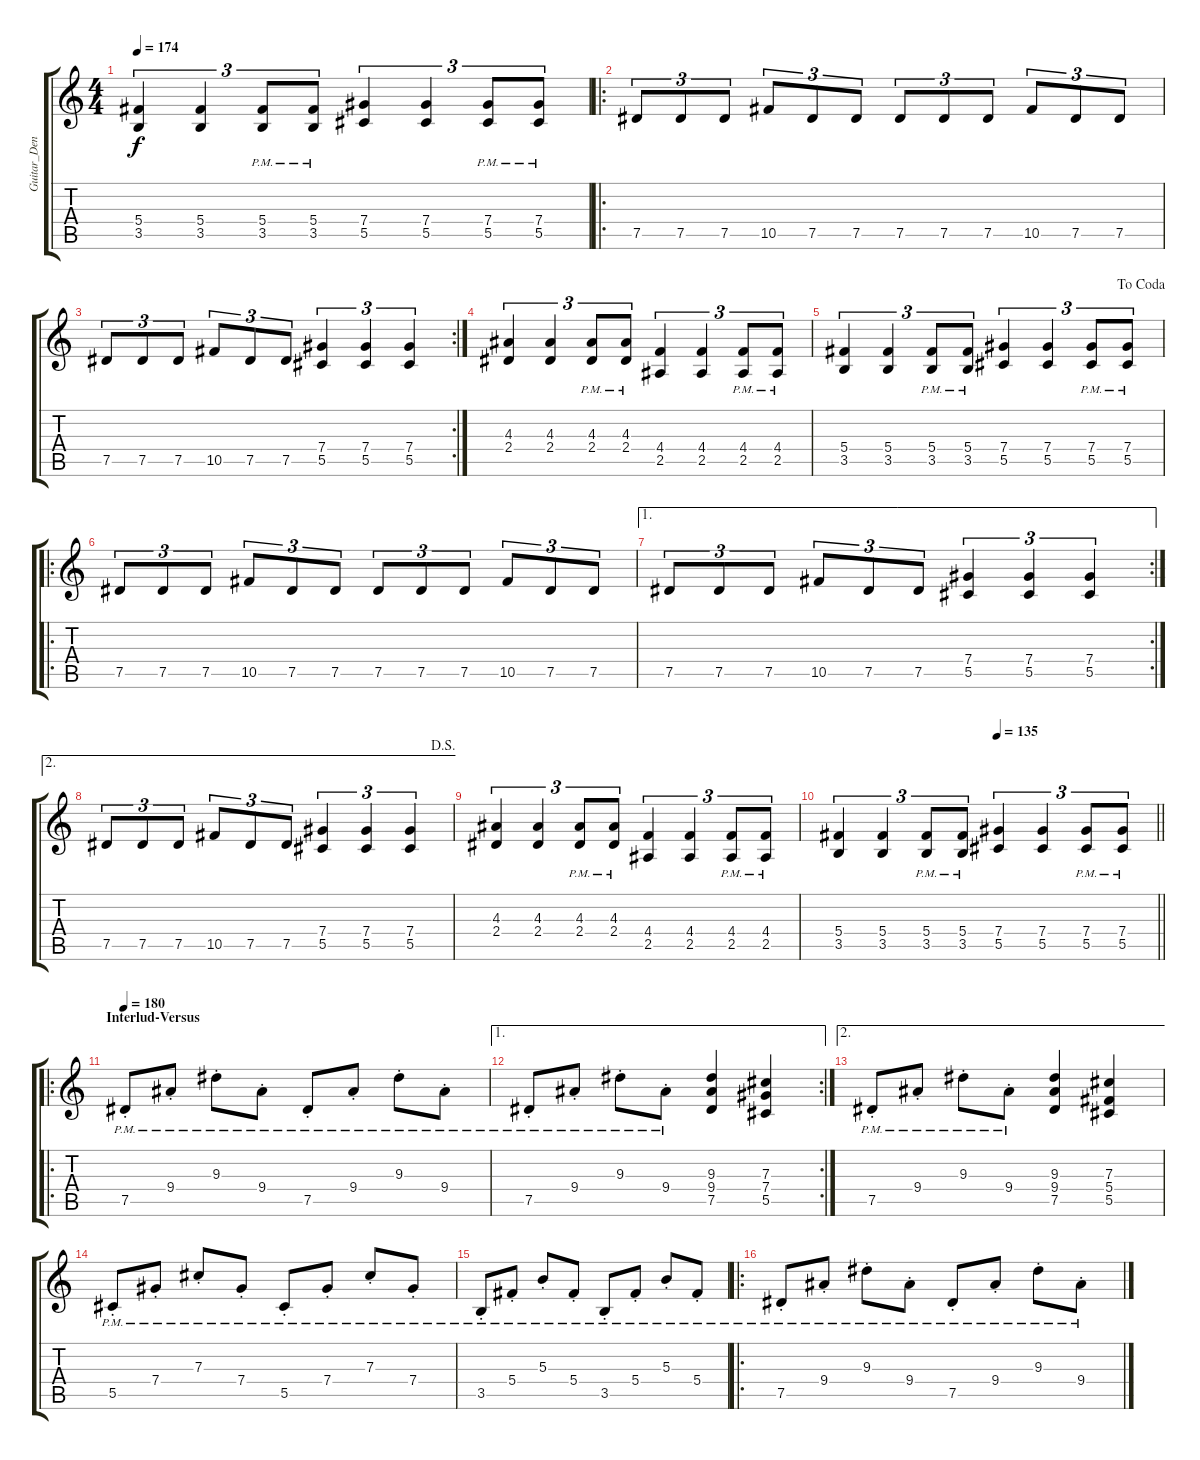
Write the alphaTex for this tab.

\track ("Guitar_DennisStratton" "Guitar_Den") {instrument distortionguitar}
\staff {score tabs}
\tuning (Eb4 Bb3 Gb3 Db3 Ab2 Eb2) {hide}
\ts (4 4)
\tempo 174
\clef g2
\ks c
(5.4 3.5).4{tu (3 2) dy f} (5.4 3.5).4{tu (3 2)} (5.4{pm} 3.5{pm}).8{tu (3 2)} (5.4{pm} 3.5{pm}).8{tu (3 2)} (7.4 5.5).4{tu (3 2)} (7.4 5.5).4{tu (3 2)} (7.4{pm} 5.5{pm}).8{tu (3 2)} (7.4{pm} 5.5{pm}).8{tu (3 2)} |
\ro
7.5.8{tu (3 2)} 7.5.8{tu (3 2)} 7.5.8{tu (3 2)} 10.5.8{tu (3 2)} 7.5.8{tu (3 2)} 7.5.8{tu (3 2)} 7.5.8{tu (3 2)} 7.5.8{tu (3 2)} 7.5.8{tu (3 2)} 10.5.8{tu (3 2)} 7.5.8{tu (3 2)} 7.5.8{tu (3 2)} |
\rc 2
7.5.8{tu (3 2)} 7.5.8{tu (3 2)} 7.5.8{tu (3 2)} 10.5.8{tu (3 2)} 7.5.8{tu (3 2)} 7.5.8{tu (3 2)} (7.4 5.5).4{tu (3 2)} (7.4 5.5).4{tu (3 2)} (7.4 5.5).4{tu (3 2)} |
(4.3 2.4).4{tu (3 2)} (4.3 2.4).4{tu (3 2)} (4.3{pm} 2.4{pm}).8{tu (3 2)} (4.3{pm} 2.4{pm}).8{tu (3 2)} (4.4 2.5).4{tu (3 2)} (4.4 2.5).4{tu (3 2)} (4.4{pm} 2.5{pm}).8{tu (3 2)} (4.4{pm} 2.5{pm}).8{tu (3 2)} |
\jump dacoda
(5.4 3.5).4{tu (3 2)} (5.4 3.5).4{tu (3 2)} (5.4{pm} 3.5{pm}).8{tu (3 2)} (5.4{pm} 3.5{pm}).8{tu (3 2)} (7.4 5.5).4{tu (3 2)} (7.4 5.5).4{tu (3 2)} (7.4{pm} 5.5{pm}).8{tu (3 2)} (7.4{pm} 5.5{pm}).8{tu (3 2)} |
\ro
7.5.8{tu (3 2)} 7.5.8{tu (3 2)} 7.5.8{tu (3 2)} 10.5.8{tu (3 2)} 7.5.8{tu (3 2)} 7.5.8{tu (3 2)} 7.5.8{tu (3 2)} 7.5.8{tu (3 2)} 7.5.8{tu (3 2)} 10.5.8{tu (3 2)} 7.5.8{tu (3 2)} 7.5.8{tu (3 2)} |
\ae 1
\rc 2
7.5.8{tu (3 2)} 7.5.8{tu (3 2)} 7.5.8{tu (3 2)} 10.5.8{tu (3 2)} 7.5.8{tu (3 2)} 7.5.8{tu (3 2)} (7.4 5.5).4{tu (3 2)} (7.4 5.5).4{tu (3 2)} (7.4 5.5).4{tu (3 2)} |
\ae 2
\jump dalsegno
7.5.8{tu (3 2)} 7.5.8{tu (3 2)} 7.5.8{tu (3 2)} 10.5.8{tu (3 2)} 7.5.8{tu (3 2)} 7.5.8{tu (3 2)} (7.4 5.5).4{tu (3 2)} (7.4 5.5).4{tu (3 2)} (7.4 5.5).4{tu (3 2)} |
(4.3 2.4).4{tu (3 2)} (4.3 2.4).4{tu (3 2)} (4.3{pm} 2.4{pm}).8{tu (3 2)} (4.3{pm} 2.4{pm}).8{tu (3 2)} (4.4 2.5).4{tu (3 2)} (4.4 2.5).4{tu (3 2)} (4.4{pm} 2.5{pm}).8{tu (3 2)} (4.4{pm} 2.5{pm}).8{tu (3 2)} |
\tempo (135 0.5)
\barLineRight lightlight
(5.4 3.5).4{tu (3 2)} (5.4 3.5).4{tu (3 2)} (5.4{pm} 3.5{pm}).8{tu (3 2)} (5.4{pm} 3.5{pm}).8{tu (3 2)} (7.4 5.5).4{tu (3 2)} (7.4 5.5).4{tu (3 2)} (7.4{pm} 5.5{pm}).8{tu (3 2)} (7.4{pm} 5.5{pm}).8{tu (3 2)} |
\ro
\section ("" "Interlud-Versus")
\tempo 180
7.5{pm st}.8 9.4{pm st}.8 9.3{pm st}.8 9.4{pm st}.8 7.5{pm st}.8 9.4{pm st}.8 9.3{pm st}.8 9.4{pm st}.8 |
\ae 1
\rc 2
7.5{pm st}.8 9.4{pm st}.8 9.3{pm st}.8 9.4{pm st}.8 (9.3 9.4 7.5).4 (7.3 7.4 5.5).4 |
\ae 2
7.5{pm st}.8 9.4{pm st}.8 9.3{pm st}.8 9.4{pm st}.8 (9.3 9.4 7.5).4 (7.3 5.4 5.5).4 |
5.5{pm st}.8 7.4{pm st}.8 7.3{pm st}.8 7.4{pm st}.8 5.5{pm st}.8 7.4{pm st}.8 7.3{pm st}.8 7.4{pm st}.8 |
3.5{pm st}.8 5.4{pm st}.8 5.3{pm st}.8 5.4{pm st}.8 3.5{pm st}.8 5.4{pm st}.8 5.3{pm st}.8 5.4{pm st}.8 |
\ro
7.5{pm st}.8 9.4{pm st}.8 9.3{pm st}.8 9.4{pm st}.8 7.5{pm st}.8 9.4{pm st}.8 9.3{pm st}.8 9.4{pm st}.8
